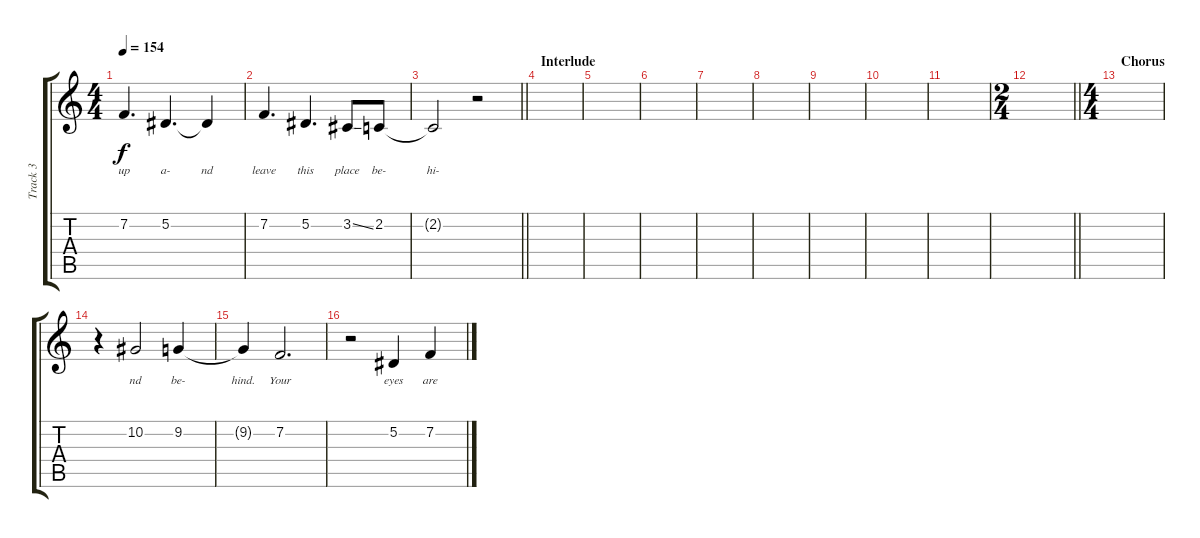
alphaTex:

\track ("Track 3" "Track 3") {instrument clarinet}
\staff {score tabs}
\tuning (Eb4 Bb3 Gb3 Db3 Ab2 Eb2) {hide}
\ts (4 4)
\tempo 154
\clef g2
\ks c
7.2.4{d lyrics (0 "up") lyrics (1 "") lyrics (2 "") lyrics (3 "") lyrics (4 "") dy f} 5.2.4{d lyrics (0 "a-") lyrics (1 "") lyrics (2 "") lyrics (3 "") lyrics (4 "")} 5.2{t}.4{lyrics (0 "nd") lyrics (1 "") lyrics (2 "") lyrics (3 "") lyrics (4 "")} |
7.2.4{d lyrics (0 "leave") lyrics (1 "") lyrics (2 "") lyrics (3 "") lyrics (4 "")} 5.2.4{d lyrics (0 "this") lyrics (1 "") lyrics (2 "") lyrics (3 "") lyrics (4 "")} 3.2{ss}.8{lyrics (0 "place") lyrics (1 "") lyrics (2 "") lyrics (3 "") lyrics (4 "")} 2.2.8{lyrics (0 "be-") lyrics (1 "") lyrics (2 "") lyrics (3 "") lyrics (4 "")} |
\barLineRight lightlight
2.2{t}.2{lyrics (0 "hi-") lyrics (1 "") lyrics (2 "") lyrics (3 "") lyrics (4 "")} r.2 |
\section ("" "Interlude")
|
|
|
|
|
|
|
|
\ts (2 4)
\barLineRight lightlight
|
\ts (4 4)
\section ("" "Chorus")
|
r.4 10.2.2{lyrics (0 "nd") lyrics (1 "") lyrics (2 "") lyrics (3 "") lyrics (4 "")} 9.2.4{lyrics (0 "be-") lyrics (1 "") lyrics (2 "") lyrics (3 "") lyrics (4 "")} |
9.2{t}.4{lyrics (0 "hind.") lyrics (1 "") lyrics (2 "") lyrics (3 "") lyrics (4 "")} 7.2.2{d lyrics (0 "Your") lyrics (1 "") lyrics (2 "") lyrics (3 "") lyrics (4 "")} |
r.2 5.2.4{lyrics (0 "eyes") lyrics (1 "") lyrics (2 "") lyrics (3 "") lyrics (4 "")} 7.2.4{lyrics (0 "are") lyrics (1 "") lyrics (2 "") lyrics (3 "") lyrics (4 "")}
